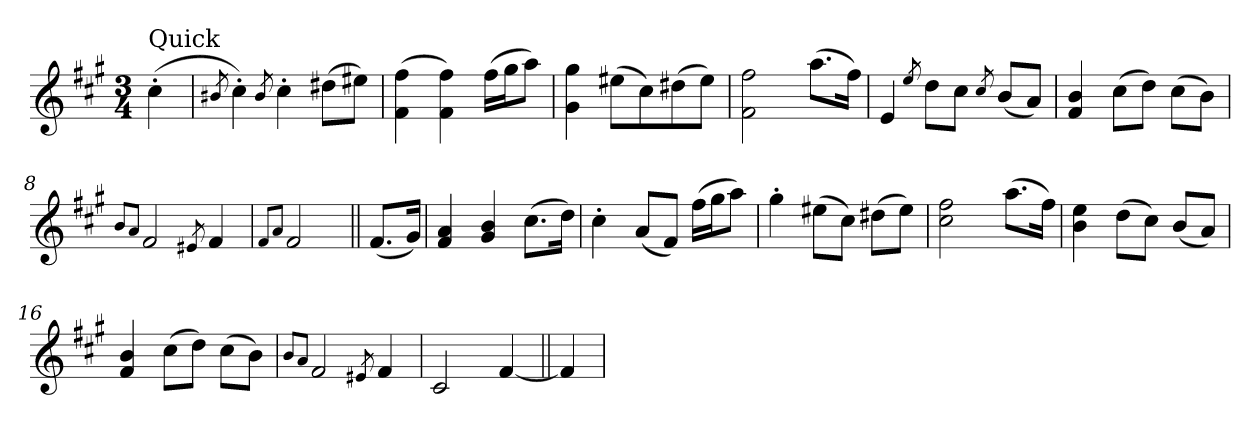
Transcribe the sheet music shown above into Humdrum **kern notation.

**kern
*part1
*staff1
*clefG2
*k[f#c#g#]
*A:
*M3/4
=1
!LO:TX:a:t=Quick
(>4cc#'\
=2
8qb#X/
4cc#'\)
8qb#/
4cc#'\
(>8dd#X\L
8ee#X\J)
=3
(>4f#\ 4ff#\
4f#\ 4ff#\)
(>16ff#\LL
16gg#\J
8aa\J)
=4
4g#\ 4gg#\
(>8ee#X\L
8cc#\)
(>8dd#X\
8ee#\J)
=5
2f#\ 2ff#\
(>8.aa\L
16ff#\Jk)
=6
4e/
8qee/
8dd\L
8cc#\J
8qcc#/
(<8b/L
8a/J)
=7
4f#/ 4b/
(>8cc#\L
8dd\J)
(>8cc#\L
8b\J)
=8
8qb/L
8qa/J
2f#/
8qe#X/
4f#/
!!LO:LB:g=z
=9
8qf#/L
8qa/J
2f#/
=10||
(<8.f#/L
16g#/Jk)
=11
4f#/ 4a/
4g#/ 4b/
(>8.cc#\L
16dd\Jk)
=12
4cc#'\
(<8a/L
8f#/J)
(>16ff#\LL
16gg#\J
8aa\J)
=13
4gg#'\
(>8ee#X\L
8cc#\J)
(>8dd#X\L
8ee#\J)
=14
2cc#\ 2ff#\
(>8.aa\L
16ff#\Jk)
=15
4b\ 4ee\
(>8dd\L
8cc#\J)
(<8b/L
8a/J)
=16
4f#/ 4b/
(>8cc#\L
8dd\J)
(>8cc#\L
8b\J)
=17
8qb/L
8qa/J
2f#/
8qe#X/
4f#/
!!LO:LB:g=z
=18
2c#/
[4f#/
=19||
4f#/]
=
*-
